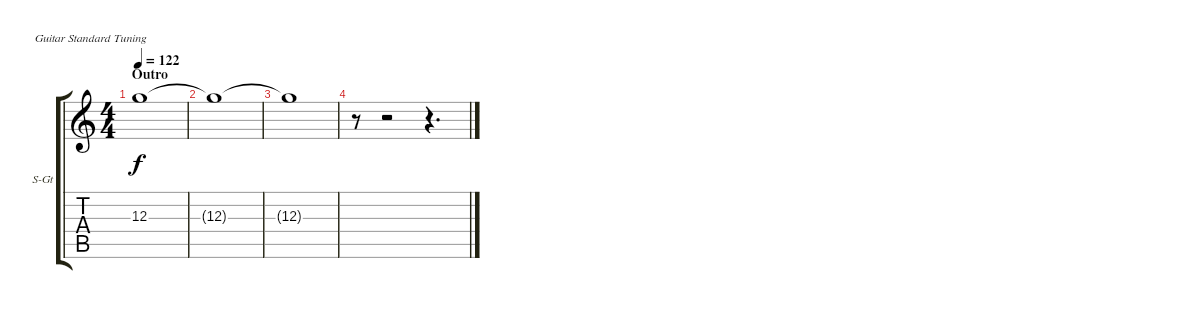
\bracketExtendMode groupsimilarinstruments
\firstSystemTrackNameOrientation horizontal
\otherSystemsTrackNameOrientation horizontal
\track ("Vocals [Chester Bennington]" "S-Gt") {instrument oboe}
\staff {score tabs}
\tuning (E4 B3 G3 D3 A2 E2)
\displaytranspose 12
\ts (4 4)
\section ("" "Outro")
\tempo 122
\clef g2
\ks c
12.3.1{dy f} |
12.3{t}.1 |
12.3{t}.1 |
r.8 r.2 r.4{d}
